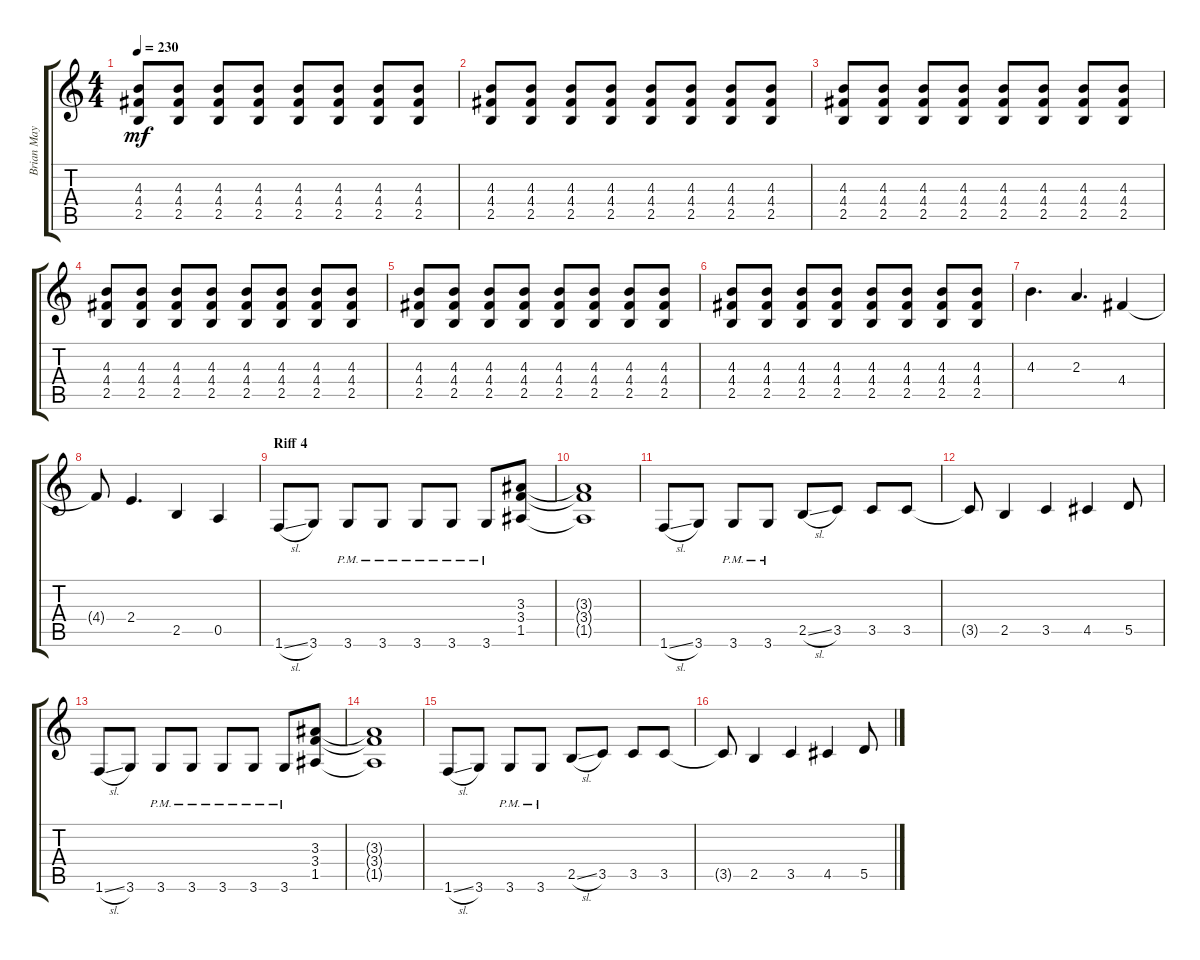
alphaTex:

\track ("Brian May Rhythm" "Brian May ") {instrument distortionguitar}
\staff {score tabs}
\tuning (E4 B3 G3 D3 A2 E2) {hide}
\ts (4 4)
\tempo 230
\clef g2
\ks c
(4.3 4.4 2.5).8{dy mf} (4.3 4.4 2.5).8 (4.3 4.4 2.5).8 (4.3 4.4 2.5).8 (4.3 4.4 2.5).8 (4.3 4.4 2.5).8 (4.3 4.4 2.5).8 (4.3 4.4 2.5).8 |
(4.3 4.4 2.5).8 (4.3 4.4 2.5).8 (4.3 4.4 2.5).8 (4.3 4.4 2.5).8 (4.3 4.4 2.5).8 (4.3 4.4 2.5).8 (4.3 4.4 2.5).8 (4.3 4.4 2.5).8 |
(4.3 4.4 2.5).8 (4.3 4.4 2.5).8 (4.3 4.4 2.5).8 (4.3 4.4 2.5).8 (4.3 4.4 2.5).8 (4.3 4.4 2.5).8 (4.3 4.4 2.5).8 (4.3 4.4 2.5).8 |
(4.3 4.4 2.5).8 (4.3 4.4 2.5).8 (4.3 4.4 2.5).8 (4.3 4.4 2.5).8 (4.3 4.4 2.5).8 (4.3 4.4 2.5).8 (4.3 4.4 2.5).8 (4.3 4.4 2.5).8 |
(4.3 4.4 2.5).8 (4.3 4.4 2.5).8 (4.3 4.4 2.5).8 (4.3 4.4 2.5).8 (4.3 4.4 2.5).8 (4.3 4.4 2.5).8 (4.3 4.4 2.5).8 (4.3 4.4 2.5).8 |
(4.3 4.4 2.5).8 (4.3 4.4 2.5).8 (4.3 4.4 2.5).8 (4.3 4.4 2.5).8 (4.3 4.4 2.5).8 (4.3 4.4 2.5).8 (4.3 4.4 2.5).8 (4.3 4.4 2.5).8 |
4.3.4{d} 2.3.4{d} 4.4.4 |
4.4{t}.8 2.4.4{d} 2.5.4 0.5.4 |
\section ("" "Riff 4")
1.6{sl}.8 3.6.8 3.6{pm}.8 3.6{pm}.8 3.6{pm}.8 3.6{pm}.8 3.6{pm}.8 (3.3 3.4 1.5).8 |
(3.3{t} 3.4{t} 1.5{t}).1 |
1.6{sl}.8 3.6.8 3.6{pm}.8 3.6{pm}.8 2.5{sl}.8 3.5.8 3.5.8 3.5.8 |
3.5{t}.8 2.5.4 3.5.4 4.5.4 5.5.8 |
1.6{sl}.8 3.6.8 3.6{pm}.8 3.6{pm}.8 3.6{pm}.8 3.6{pm}.8 3.6{pm}.8 (3.3 3.4 1.5).8 |
(3.3{t} 3.4{t} 1.5{t}).1 |
1.6{sl}.8 3.6.8 3.6{pm}.8 3.6{pm}.8 2.5{sl}.8 3.5.8 3.5.8 3.5.8 |
3.5{t}.8 2.5.4 3.5.4 4.5.4 5.5.8
